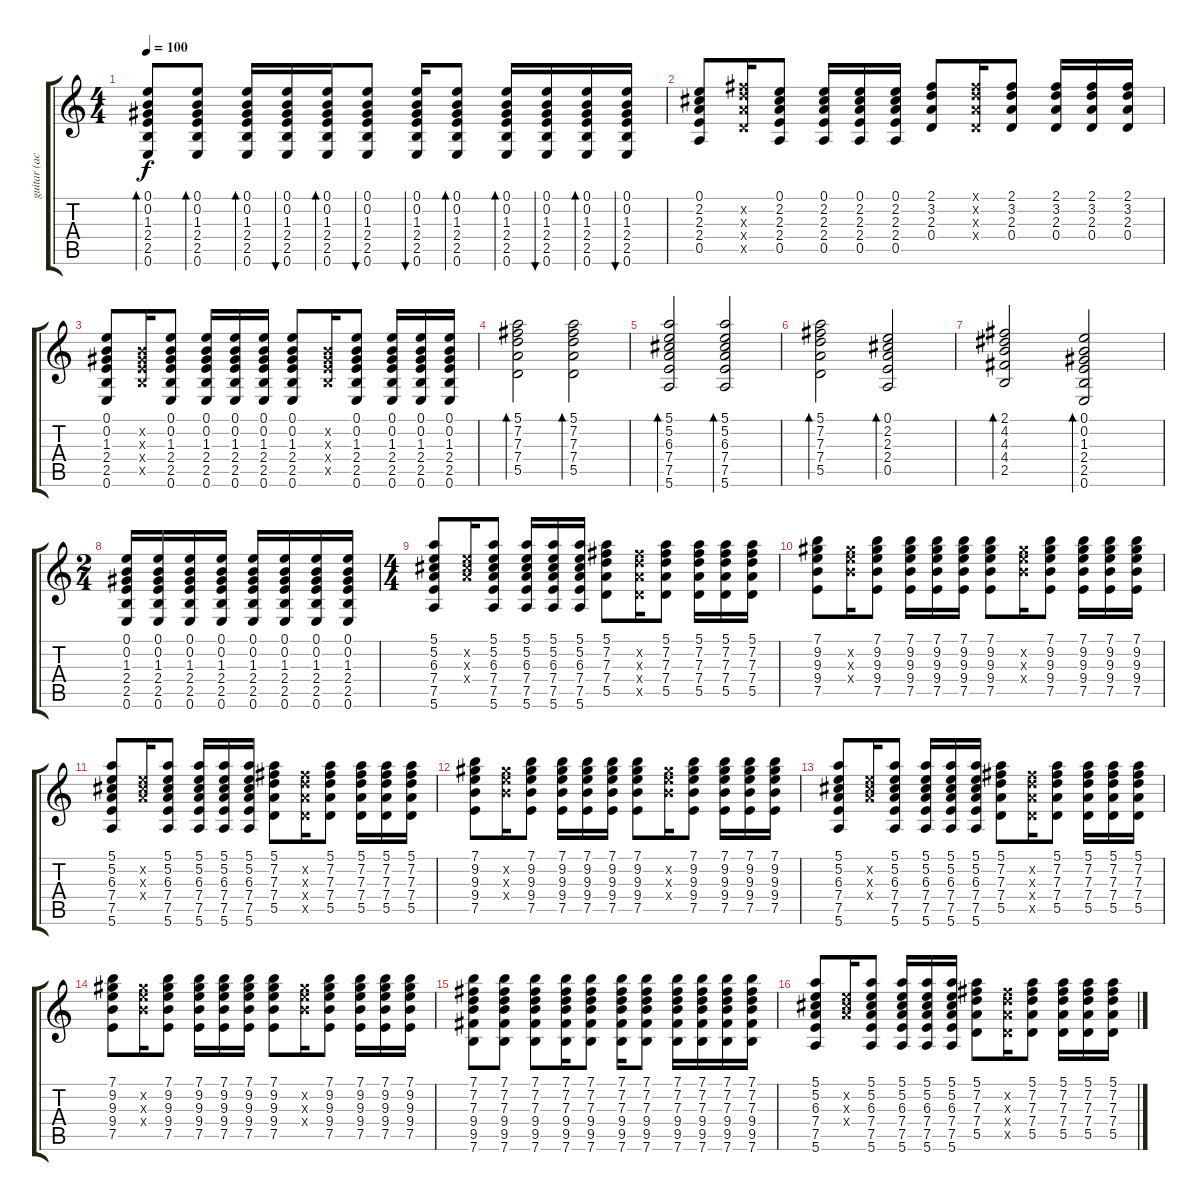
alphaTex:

\track ("guitar (acoustic)" "guitar (ac") {instrument acousticguitarsteel}
\staff {score tabs}
\tuning (E4 B3 G3 D3 A2 E2) {hide}
\ts (4 4)
\tempo 100
\clef g2
\ks c
(0.1 0.2 1.3 2.4 2.5 0.6).8{bd 60 dy f} (0.1 0.2 1.3 2.4 2.5 0.6).8{bd 60} (0.1 0.2 1.3 2.4 2.5 0.6).16{bd 60} (0.1 0.2 1.3 2.4 2.5 0.6).16{bu 60} (0.1 0.2 1.3 2.4 2.5 0.6).16{bd 60} (0.1 0.2 1.3 2.4 2.5 0.6).8{bu 60} (0.1 0.2 1.3 2.4 2.5 0.6).16{bu 60} (0.1 0.2 1.3 2.4 2.5 0.6).8{bd 60} (0.1 0.2 1.3 2.4 2.5 0.6).16{bd 60} (0.1 0.2 1.3 2.4 2.5 0.6).16{bu 60} (0.1 0.2 1.3 2.4 2.5 0.6).16{bd 60} (0.1 0.2 1.3 2.4 2.5 0.6).16{bu 60} |
(0.1 2.2 2.3 2.4 0.5).8 (7.2{x} 7.3{x} 7.4{x} 5.5{x}).16 (0.1 2.2 2.3 2.4 0.5).8 (0.1 2.2 2.3 2.4 0.5).16 (0.1 2.2 2.3 2.4 0.5).16 (0.1 2.2 2.3 2.4 0.5).16 (2.1 3.2 2.3 0.4).8 (2.1{x} 3.2{x} 2.3{x} 0.4{x}).16 (2.1 3.2 2.3 0.4).8 (2.1 3.2 2.3 0.4).16 (2.1 3.2 2.3 0.4).16 (2.1 3.2 2.3 0.4).16 |
(0.1 0.2 1.3 2.4 2.5 0.6).8 (0.2{x} 1.3{x} 2.4{x} 2.5{x}).16 (0.1 0.2 1.3 2.4 2.5 0.6).8 (0.1 0.2 1.3 2.4 2.5 0.6).16 (0.1 0.2 1.3 2.4 2.5 0.6).16 (0.1 0.2 1.3 2.4 2.5 0.6).16 (0.1 0.2 1.3 2.4 2.5 0.6).8 (0.2{x} 1.3{x} 2.4{x} 2.5{x}).16 (0.1 0.2 1.3 2.4 2.5 0.6).8 (0.1 0.2 1.3 2.4 2.5 0.6).16 (0.1 0.2 1.3 2.4 2.5 0.6).16 (0.1 0.2 1.3 2.4 2.5 0.6).16 |
(5.1 7.2 7.3 7.4 5.5).2{bd 240} (5.1 7.2 7.3 7.4 5.5).2{bd 240} |
(5.1 5.2 6.3 7.4 7.5 5.6).2{bd 240} (5.1 5.2 6.3 7.4 7.5 5.6).2{bd 240} |
(5.1 7.2 7.3 7.4 5.5).2{bd 240} (0.1 2.2 2.3 2.4 0.5).2{bd 240} |
(2.1 4.2 4.3 4.4 2.5).2{bd 240} (0.1 0.2 1.3 2.4 2.5 0.6).2{bd 240} |
\ts (2 4)
(0.1 0.2 1.3 2.4 2.5 0.6).16 (0.1 0.2 1.3 2.4 2.5 0.6).16 (0.1 0.2 1.3 2.4 2.5 0.6).16 (0.1 0.2 1.3 2.4 2.5 0.6).16 (0.1 0.2 1.3 2.4 2.5 0.6).16 (0.1 0.2 1.3 2.4 2.5 0.6).16 (0.1 0.2 1.3 2.4 2.5 0.6).16 (0.1 0.2 1.3 2.4 2.5 0.6).16 |
\ts (4 4)
(5.1 5.2 6.3 7.4 7.5 5.6).8 (5.2{x} 6.3{x} 7.4{x}).16 (5.1 5.2 6.3 7.4 7.5 5.6).8 (5.1 5.2 6.3 7.4 7.5 5.6).16 (5.1 5.2 6.3 7.4 7.5 5.6).16 (5.1 5.2 6.3 7.4 7.5 5.6).16 (5.1 7.2 7.3 7.4 5.5).8 (7.2{x} 7.3{x} 7.4{x} 5.5{x}).16 (5.1 7.2 7.3 7.4 5.5).8 (5.1 7.2 7.3 7.4 5.5).16 (5.1 7.2 7.3 7.4 5.5).16 (5.1 7.2 7.3 7.4 5.5).16 |
(7.1 9.2 9.3 9.4 7.5).8 (9.2{x} 9.3{x} 9.4{x}).16 (7.1 9.2 9.3 9.4 7.5).8 (7.1 9.2 9.3 9.4 7.5).16 (7.1 9.2 9.3 9.4 7.5).16 (7.1 9.2 9.3 9.4 7.5).16 (7.1 9.2 9.3 9.4 7.5).8 (9.2{x} 9.3{x} 9.4{x}).16 (7.1 9.2 9.3 9.4 7.5).8 (7.1 9.2 9.3 9.4 7.5).16 (7.1 9.2 9.3 9.4 7.5).16 (7.1 9.2 9.3 9.4 7.5).16 |
(5.1 5.2 6.3 7.4 7.5 5.6).8 (5.2{x} 6.3{x} 7.4{x}).16 (5.1 5.2 6.3 7.4 7.5 5.6).8 (5.1 5.2 6.3 7.4 7.5 5.6).16 (5.1 5.2 6.3 7.4 7.5 5.6).16 (5.1 5.2 6.3 7.4 7.5 5.6).16 (5.1 7.2 7.3 7.4 5.5).8 (7.2{x} 7.3{x} 7.4{x} 5.5{x}).16 (5.1 7.2 7.3 7.4 5.5).8 (5.1 7.2 7.3 7.4 5.5).16 (5.1 7.2 7.3 7.4 5.5).16 (5.1 7.2 7.3 7.4 5.5).16 |
(7.1 9.2 9.3 9.4 7.5).8 (9.2{x} 9.3{x} 9.4{x}).16 (7.1 9.2 9.3 9.4 7.5).8 (7.1 9.2 9.3 9.4 7.5).16 (7.1 9.2 9.3 9.4 7.5).16 (7.1 9.2 9.3 9.4 7.5).16 (7.1 9.2 9.3 9.4 7.5).8 (9.2{x} 9.3{x} 9.4{x}).16 (7.1 9.2 9.3 9.4 7.5).8 (7.1 9.2 9.3 9.4 7.5).16 (7.1 9.2 9.3 9.4 7.5).16 (7.1 9.2 9.3 9.4 7.5).16 |
(5.1 5.2 6.3 7.4 7.5 5.6).8 (5.2{x} 6.3{x} 7.4{x}).16 (5.1 5.2 6.3 7.4 7.5 5.6).8 (5.1 5.2 6.3 7.4 7.5 5.6).16 (5.1 5.2 6.3 7.4 7.5 5.6).16 (5.1 5.2 6.3 7.4 7.5 5.6).16 (5.1 7.2 7.3 7.4 5.5).8 (7.2{x} 7.3{x} 7.4{x} 5.5{x}).16 (5.1 7.2 7.3 7.4 5.5).8 (5.1 7.2 7.3 7.4 5.5).16 (5.1 7.2 7.3 7.4 5.5).16 (5.1 7.2 7.3 7.4 5.5).16 |
(7.1 9.2 9.3 9.4 7.5).8 (9.2{x} 9.3{x} 9.4{x}).16 (7.1 9.2 9.3 9.4 7.5).8 (7.1 9.2 9.3 9.4 7.5).16 (7.1 9.2 9.3 9.4 7.5).16 (7.1 9.2 9.3 9.4 7.5).16 (7.1 9.2 9.3 9.4 7.5).8 (9.2{x} 9.3{x} 9.4{x}).16 (7.1 9.2 9.3 9.4 7.5).8 (7.1 9.2 9.3 9.4 7.5).16 (7.1 9.2 9.3 9.4 7.5).16 (7.1 9.2 9.3 9.4 7.5).16 |
(7.1 7.2 7.3 9.4 9.5 7.6).8 (7.1 7.2 7.3 9.4 9.5 7.6).8 (7.1 7.2 7.3 9.4 9.5 7.6).8 (7.1 7.2 7.3 9.4 9.5 7.6).16 (7.1 7.2 7.3 9.4 9.5 7.6).8 (7.1 7.2 7.3 9.4 9.5 7.6).16 (7.1 7.2 7.3 9.4 9.5 7.6).8 (7.1 7.2 7.3 9.4 9.5 7.6).16 (7.1 7.2 7.3 9.4 9.5 7.6).16 (7.1 7.2 7.3 9.4 9.5 7.6).16 (7.1 7.2 7.3 9.4 9.5 7.6).16 |
(5.1 5.2 6.3 7.4 7.5 5.6).8 (5.2{x} 6.3{x} 7.4{x}).16 (5.1 5.2 6.3 7.4 7.5 5.6).8 (5.1 5.2 6.3 7.4 7.5 5.6).16 (5.1 5.2 6.3 7.4 7.5 5.6).16 (5.1 5.2 6.3 7.4 7.5 5.6).16 (5.1 7.2 7.3 7.4 5.5).8 (7.2{x} 7.3{x} 7.4{x} 5.5{x}).16 (5.1 7.2 7.3 7.4 5.5).8 (5.1 7.2 7.3 7.4 5.5).16 (5.1 7.2 7.3 7.4 5.5).16 (5.1 7.2 7.3 7.4 5.5).16
